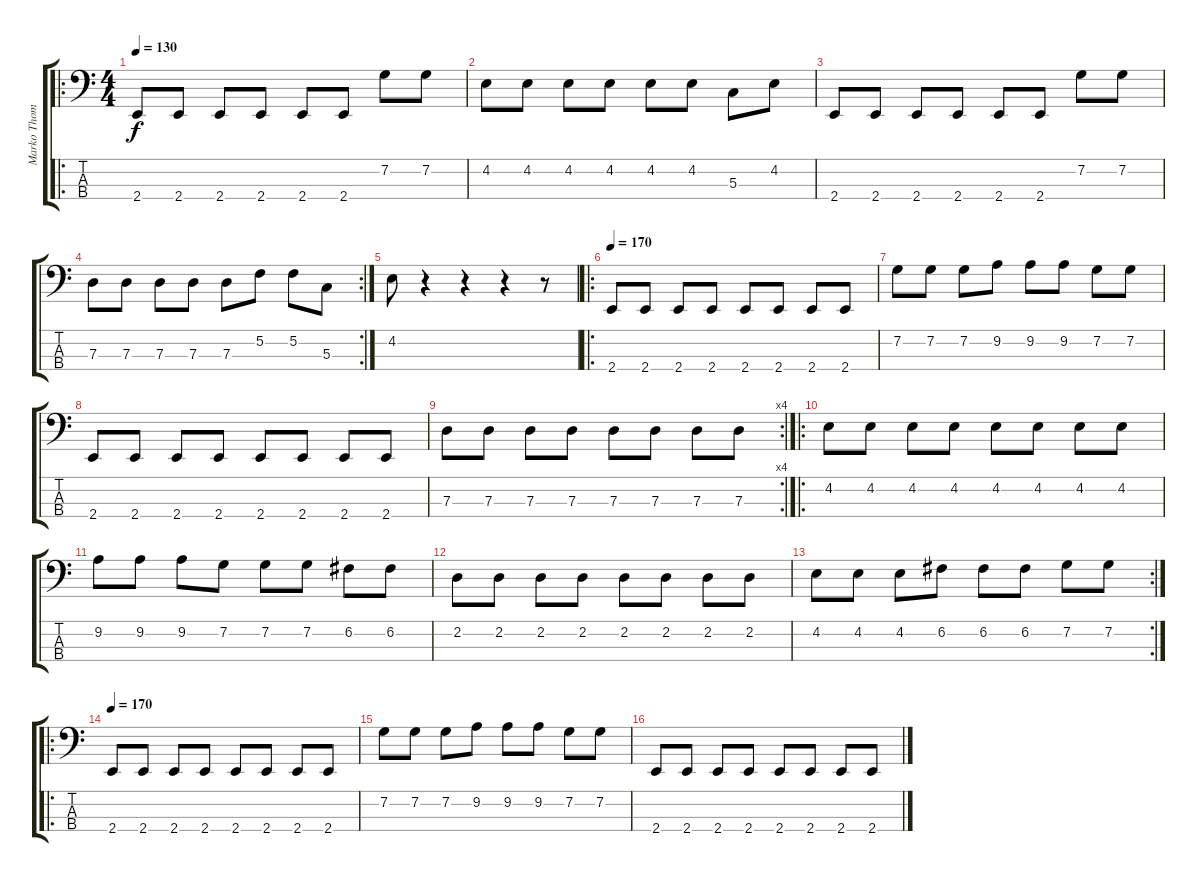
\track ("Marko Thomas" "Marko Thom") {instrument electricbassfinger}
\staff {score tabs}
\tuning (F2 C2 G1 D1) {hide}
\ro
\ts (4 4)
\tempo 130
\clef f4
\ks c
2.4.8{dy f} 2.4.8 2.4.8 2.4.8 2.4.8 2.4.8 7.2.8 7.2.8 |
4.2.8 4.2.8 4.2.8 4.2.8 4.2.8 4.2.8 5.3.8 4.2.8 |
2.4.8 2.4.8 2.4.8 2.4.8 2.4.8 2.4.8 7.2.8 7.2.8 |
\rc 2
7.3.8 7.3.8 7.3.8 7.3.8 7.3.8 5.2.8 5.2.8 5.3.8 |
4.2.8 r.4 r.4 r.4 r.8 |
\ro
\tempo 170
2.4.8 2.4.8 2.4.8 2.4.8 2.4.8 2.4.8 2.4.8 2.4.8 |
7.2.8 7.2.8 7.2.8 9.2.8 9.2.8 9.2.8 7.2.8 7.2.8 |
2.4.8 2.4.8 2.4.8 2.4.8 2.4.8 2.4.8 2.4.8 2.4.8 |
\rc 4
7.3.8 7.3.8 7.3.8 7.3.8 7.3.8 7.3.8 7.3.8 7.3.8 |
\ro
4.2.8 4.2.8 4.2.8 4.2.8 4.2.8 4.2.8 4.2.8 4.2.8 |
9.2.8 9.2.8 9.2.8 7.2.8 7.2.8 7.2.8 6.2.8 6.2.8 |
2.2.8 2.2.8 2.2.8 2.2.8 2.2.8 2.2.8 2.2.8 2.2.8 |
\rc 2
4.2.8 4.2.8 4.2.8 6.2.8 6.2.8 6.2.8 7.2.8 7.2.8 |
\ro
\tempo 170
2.4.8 2.4.8 2.4.8 2.4.8 2.4.8 2.4.8 2.4.8 2.4.8 |
7.2.8 7.2.8 7.2.8 9.2.8 9.2.8 9.2.8 7.2.8 7.2.8 |
2.4.8 2.4.8 2.4.8 2.4.8 2.4.8 2.4.8 2.4.8 2.4.8
